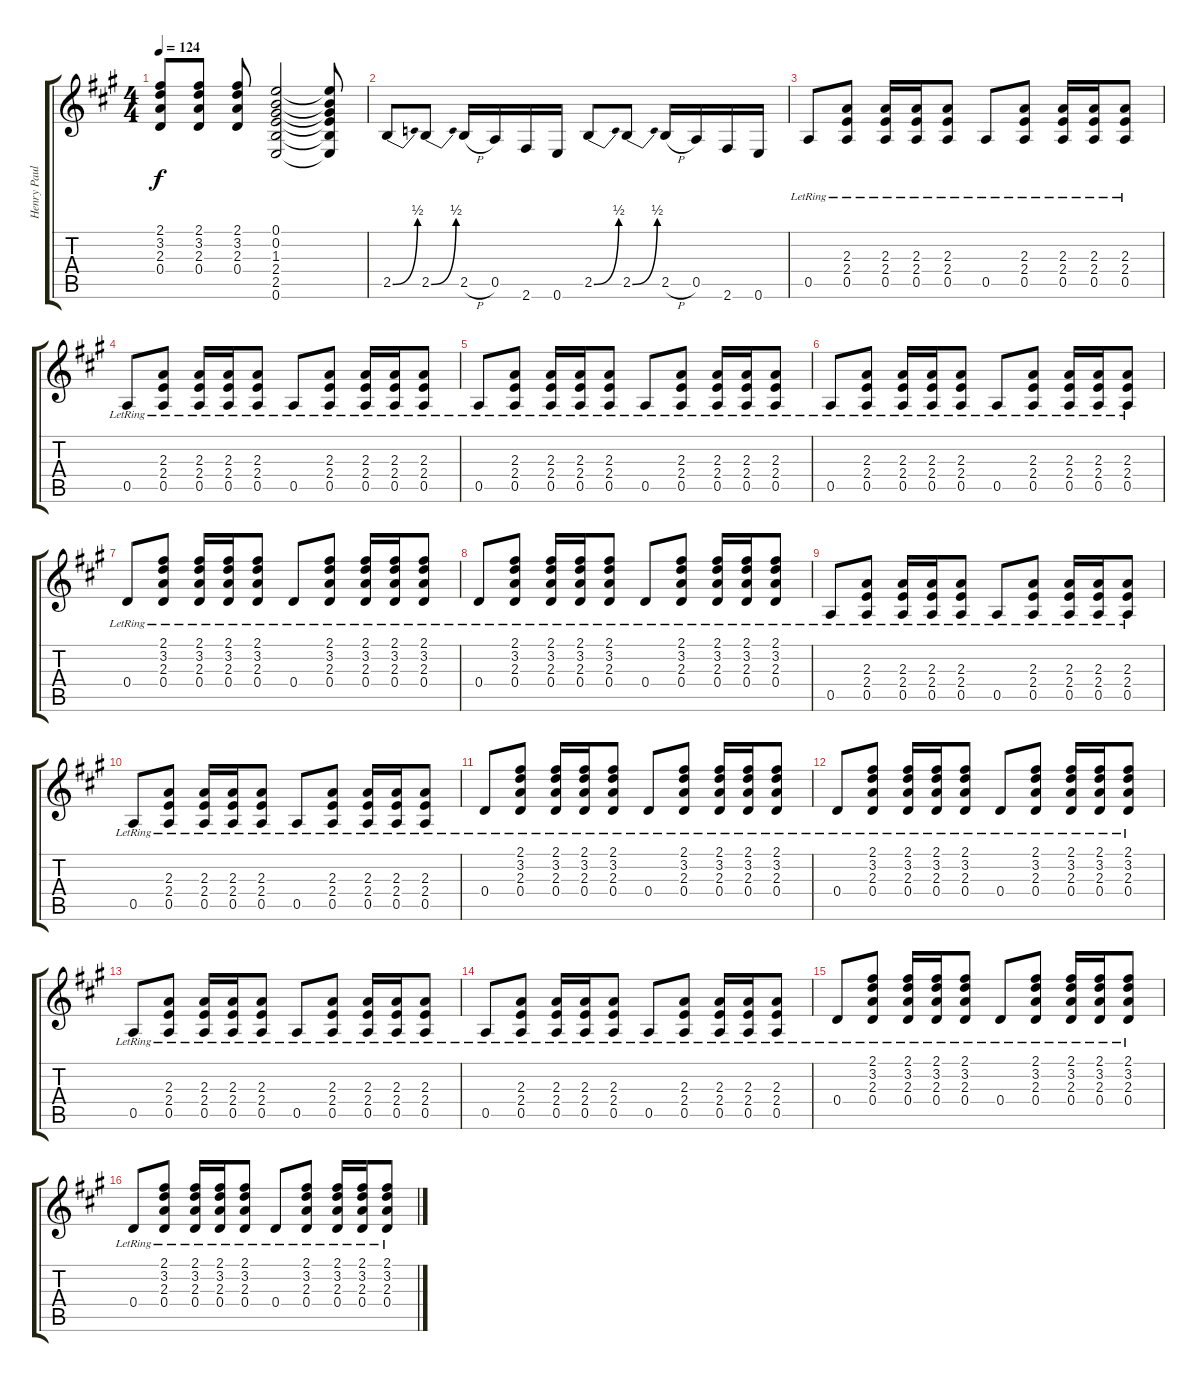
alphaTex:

\track ("Henry Paul Guitar" "Henry Paul") {instrument electricguitarclean}
\staff {score tabs}
\tuning (E4 B3 G3 D3 A2 E2) {hide}
\ts (4 4)
\tempo 124
\clef g2
\ks a
(2.1 3.2 2.3 0.4).8{dy f} (2.1 3.2 2.3 0.4).8 (2.1 3.2 2.3 0.4).8 (0.1 0.2 1.3 2.4 2.5 0.6).2 (0.1{t} 0.2{t} 1.3{t} 2.4{t} 2.5{t} 0.6{t}).8 |
2.5{be (bend 0 0 60 2)}.8 2.5{be (bend 0 0 60 2)}.8 2.5{h}.16 0.5.16 2.6.16 0.6.16 2.5{be (bend 0 0 60 2)}.8 2.5{be (bend 0 0 60 2)}.8 2.5{h}.16 0.5.16 2.6.16 0.6.16 |
0.5{lr}.8 (2.3{lr} 2.4{lr} 0.5{lr}).8 (2.3{lr} 2.4{lr} 0.5{lr}).16 (2.3{lr} 2.4{lr} 0.5{lr}).16 (2.3{lr} 2.4{lr} 0.5{lr}).8 0.5{lr}.8 (2.3{lr} 2.4{lr} 0.5{lr}).8 (2.3{lr} 2.4{lr} 0.5{lr}).16 (2.3{lr} 2.4{lr} 0.5{lr}).16 (2.3{lr} 2.4{lr} 0.5{lr}).8 |
0.5{lr}.8 (2.3{lr} 2.4{lr} 0.5{lr}).8 (2.3{lr} 2.4{lr} 0.5{lr}).16 (2.3{lr} 2.4{lr} 0.5{lr}).16 (2.3{lr} 2.4{lr} 0.5{lr}).8 0.5{lr}.8 (2.3{lr} 2.4{lr} 0.5{lr}).8 (2.3{lr} 2.4{lr} 0.5{lr}).16 (2.3{lr} 2.4{lr} 0.5{lr}).16 (2.3{lr} 2.4{lr} 0.5{lr}).8 |
0.5{lr}.8 (2.3{lr} 2.4{lr} 0.5{lr}).8 (2.3{lr} 2.4{lr} 0.5{lr}).16 (2.3{lr} 2.4{lr} 0.5{lr}).16 (2.3{lr} 2.4{lr} 0.5{lr}).8 0.5{lr}.8 (2.3{lr} 2.4{lr} 0.5{lr}).8 (2.3{lr} 2.4{lr} 0.5{lr}).16 (2.3{lr} 2.4{lr} 0.5{lr}).16 (2.3{lr} 2.4{lr} 0.5{lr}).8 |
0.5{lr}.8 (2.3{lr} 2.4{lr} 0.5{lr}).8 (2.3{lr} 2.4{lr} 0.5{lr}).16 (2.3{lr} 2.4{lr} 0.5{lr}).16 (2.3{lr} 2.4{lr} 0.5{lr}).8 0.5{lr}.8 (2.3{lr} 2.4{lr} 0.5{lr}).8 (2.3{lr} 2.4{lr} 0.5{lr}).16 (2.3{lr} 2.4{lr} 0.5{lr}).16 (2.3{lr} 2.4{lr} 0.5{lr}).8 |
0.4{lr}.8 (2.1{lr} 3.2{lr} 2.3{lr} 0.4{lr}).8 (2.1{lr} 3.2{lr} 2.3{lr} 0.4{lr}).16 (2.1{lr} 3.2{lr} 2.3{lr} 0.4{lr}).16 (2.1{lr} 3.2{lr} 2.3{lr} 0.4{lr}).8 0.4{lr}.8 (2.1{lr} 3.2{lr} 2.3{lr} 0.4{lr}).8 (2.1{lr} 3.2{lr} 2.3{lr} 0.4{lr}).16 (2.1{lr} 3.2{lr} 2.3{lr} 0.4{lr}).16 (2.1{lr} 3.2{lr} 2.3{lr} 0.4{lr}).8 |
0.4{lr}.8 (2.1{lr} 3.2{lr} 2.3{lr} 0.4{lr}).8 (2.1{lr} 3.2{lr} 2.3{lr} 0.4{lr}).16 (2.1{lr} 3.2{lr} 2.3{lr} 0.4{lr}).16 (2.1{lr} 3.2{lr} 2.3{lr} 0.4{lr}).8 0.4{lr}.8 (2.1{lr} 3.2{lr} 2.3{lr} 0.4{lr}).8 (2.1{lr} 3.2{lr} 2.3{lr} 0.4{lr}).16 (2.1{lr} 3.2{lr} 2.3{lr} 0.4{lr}).16 (2.1{lr} 3.2{lr} 2.3{lr} 0.4{lr}).8 |
0.5{lr}.8 (2.3{lr} 2.4{lr} 0.5{lr}).8 (2.3{lr} 2.4{lr} 0.5{lr}).16 (2.3{lr} 2.4{lr} 0.5{lr}).16 (2.3{lr} 2.4{lr} 0.5{lr}).8 0.5{lr}.8 (2.3{lr} 2.4{lr} 0.5{lr}).8 (2.3{lr} 2.4{lr} 0.5{lr}).16 (2.3{lr} 2.4{lr} 0.5{lr}).16 (2.3{lr} 2.4{lr} 0.5{lr}).8 |
0.5{lr}.8 (2.3{lr} 2.4{lr} 0.5{lr}).8 (2.3{lr} 2.4{lr} 0.5{lr}).16 (2.3{lr} 2.4{lr} 0.5{lr}).16 (2.3{lr} 2.4{lr} 0.5{lr}).8 0.5{lr}.8 (2.3{lr} 2.4{lr} 0.5{lr}).8 (2.3{lr} 2.4{lr} 0.5{lr}).16 (2.3{lr} 2.4{lr} 0.5{lr}).16 (2.3{lr} 2.4{lr} 0.5{lr}).8 |
0.4{lr}.8 (2.1{lr} 3.2{lr} 2.3{lr} 0.4{lr}).8 (2.1{lr} 3.2{lr} 2.3{lr} 0.4{lr}).16 (2.1{lr} 3.2{lr} 2.3{lr} 0.4{lr}).16 (2.1{lr} 3.2{lr} 2.3{lr} 0.4{lr}).8 0.4{lr}.8 (2.1{lr} 3.2{lr} 2.3{lr} 0.4{lr}).8 (2.1{lr} 3.2{lr} 2.3{lr} 0.4{lr}).16 (2.1{lr} 3.2{lr} 2.3{lr} 0.4{lr}).16 (2.1{lr} 3.2{lr} 2.3{lr} 0.4{lr}).8 |
0.4{lr}.8 (2.1{lr} 3.2{lr} 2.3{lr} 0.4{lr}).8 (2.1{lr} 3.2{lr} 2.3{lr} 0.4{lr}).16 (2.1{lr} 3.2{lr} 2.3{lr} 0.4{lr}).16 (2.1{lr} 3.2{lr} 2.3{lr} 0.4{lr}).8 0.4{lr}.8 (2.1{lr} 3.2{lr} 2.3{lr} 0.4{lr}).8 (2.1{lr} 3.2{lr} 2.3{lr} 0.4{lr}).16 (2.1{lr} 3.2{lr} 2.3{lr} 0.4{lr}).16 (2.1{lr} 3.2{lr} 2.3{lr} 0.4{lr}).8 |
0.5{lr}.8 (2.3{lr} 2.4{lr} 0.5{lr}).8 (2.3{lr} 2.4{lr} 0.5{lr}).16 (2.3{lr} 2.4{lr} 0.5{lr}).16 (2.3{lr} 2.4{lr} 0.5{lr}).8 0.5{lr}.8 (2.3{lr} 2.4{lr} 0.5{lr}).8 (2.3{lr} 2.4{lr} 0.5{lr}).16 (2.3{lr} 2.4{lr} 0.5{lr}).16 (2.3{lr} 2.4{lr} 0.5{lr}).8 |
0.5{lr}.8 (2.3{lr} 2.4{lr} 0.5{lr}).8 (2.3{lr} 2.4{lr} 0.5{lr}).16 (2.3{lr} 2.4{lr} 0.5{lr}).16 (2.3{lr} 2.4{lr} 0.5{lr}).8 0.5{lr}.8 (2.3{lr} 2.4{lr} 0.5{lr}).8 (2.3{lr} 2.4{lr} 0.5{lr}).16 (2.3{lr} 2.4{lr} 0.5{lr}).16 (2.3{lr} 2.4{lr} 0.5{lr}).8 |
0.4{lr}.8 (2.1{lr} 3.2{lr} 2.3{lr} 0.4{lr}).8 (2.1{lr} 3.2{lr} 2.3{lr} 0.4{lr}).16 (2.1{lr} 3.2{lr} 2.3{lr} 0.4{lr}).16 (2.1{lr} 3.2{lr} 2.3{lr} 0.4{lr}).8 0.4{lr}.8 (2.1{lr} 3.2{lr} 2.3{lr} 0.4{lr}).8 (2.1{lr} 3.2{lr} 2.3{lr} 0.4{lr}).16 (2.1{lr} 3.2{lr} 2.3{lr} 0.4{lr}).16 (2.1{lr} 3.2{lr} 2.3{lr} 0.4{lr}).8 |
0.4{lr}.8 (2.1{lr} 3.2{lr} 2.3{lr} 0.4{lr}).8 (2.1{lr} 3.2{lr} 2.3{lr} 0.4{lr}).16 (2.1{lr} 3.2{lr} 2.3{lr} 0.4{lr}).16 (2.1{lr} 3.2{lr} 2.3{lr} 0.4{lr}).8 0.4{lr}.8 (2.1{lr} 3.2{lr} 2.3{lr} 0.4{lr}).8 (2.1{lr} 3.2{lr} 2.3{lr} 0.4{lr}).16 (2.1{lr} 3.2{lr} 2.3{lr} 0.4{lr}).16 (2.1{lr} 3.2{lr} 2.3{lr} 0.4{lr}).8
